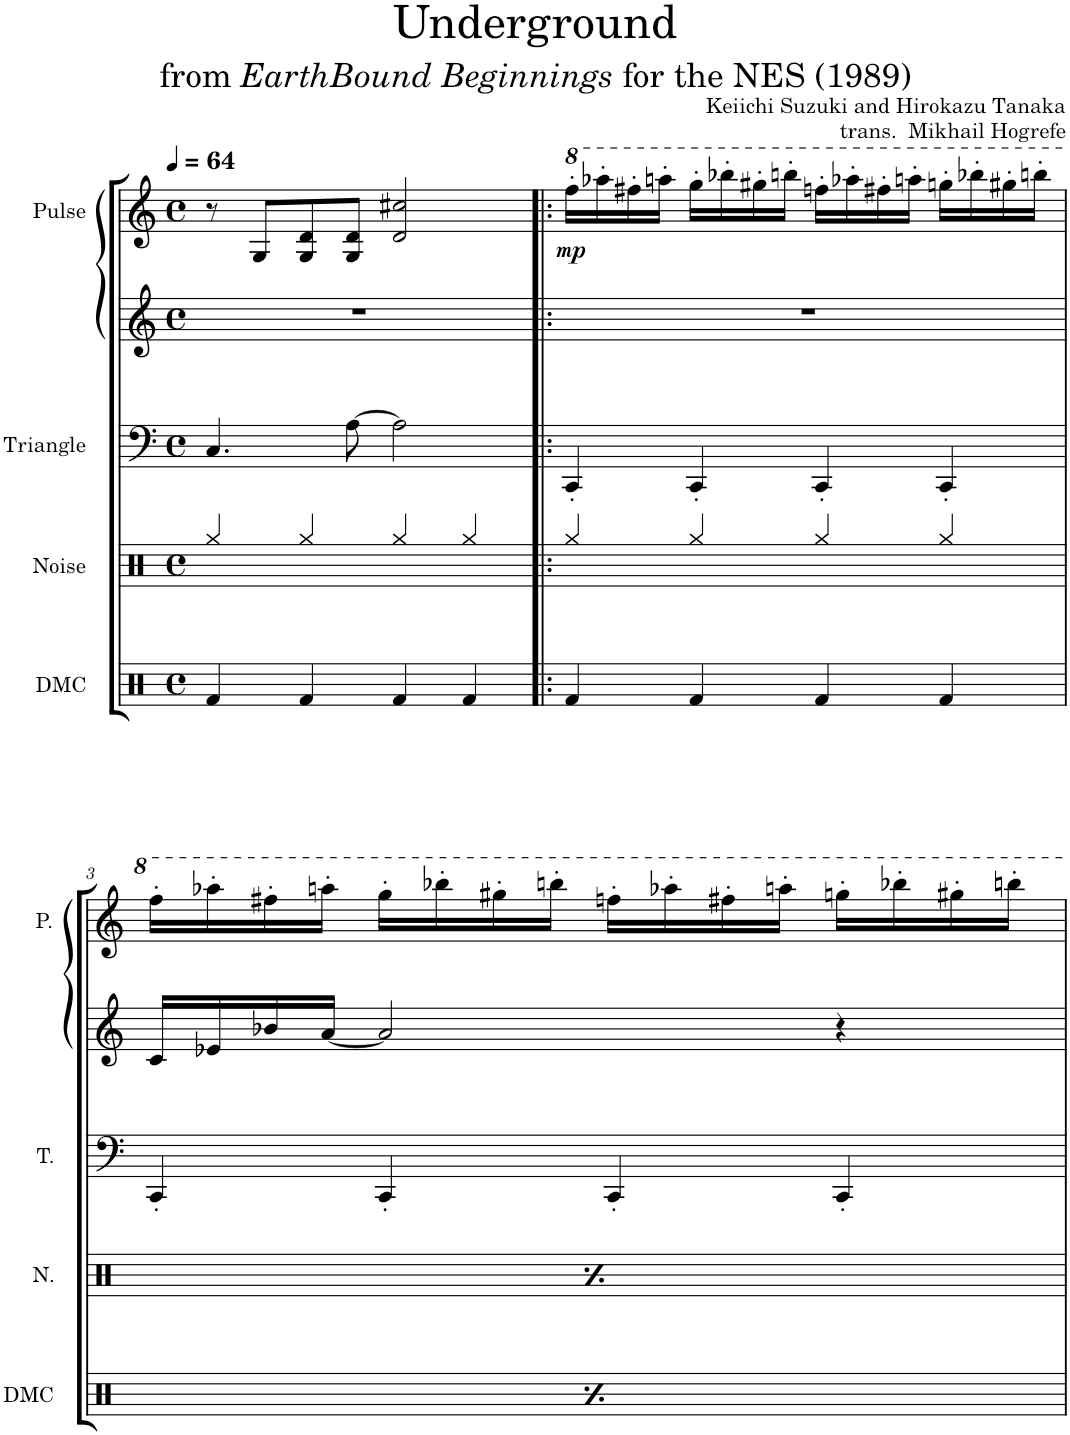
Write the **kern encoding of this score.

**kern	**kern	**kern	**kern	**kern	**dynam
*part5	*part4	*part3	*part2	*part1	*part1
*staff5	*staff4	*staff3	*staff2	*staff1	*staff1
*I"DMC	*I"Noise	*I"Triangle	*I"Square Synthesizer	*I"Pulse	*
*I'DMC	*I'N.	*I'T.	*	*I'P.	*
*clefX	*clefX	*clefF4	*clefG2	*clefG2	*
*k[]	*k[]	*k[]	*k[]	*k[]	*
*M4/4	*M4/4	*M4/4	*M4/4	*M4/4	*
*met(c)	*met(c)	*met(c)	*met(c)	*met(c)	*
*MM64	*MM64	*MM64	*MM64	*MM64	*
=1	=1	=1	=1	=1	=1
4Rf/	4Rgg/	4.C/	1r	8r	.
.	.	.	.	8G/L	.
4Rf/	4Rgg/	.	.	8G/ 8d/	.
.	.	[8A\	.	8G/ 8d/J	.
4Rf/	4Rgg/	2A\]	.	2d/ 2cc#X/	.
4Rf/	4Rgg/	.	.	.	.
=2!|:	=2!|:	=2!|:	=2!|:	=2!|:	=2!|:
!	!	!	!	!	!LO:DY:b
4Rf/	4Rgg/	4CC'/	1r	16fff'\LL	mp
.	.	.	.	16aaa-X'\	.
.	.	.	.	16fff#X'\	.
.	.	.	.	16aaan'\JJ	.
4Rf/	4Rgg/	4CC'/	.	16ggg'\LL	.
.	.	.	.	16bbb-X'\	.
.	.	.	.	16ggg#X'\	.
.	.	.	.	16bbbn'\JJ	.
4Rf/	4Rgg/	4CC'/	.	16fffn'\LL	.
.	.	.	.	16aaa-X'\	.
.	.	.	.	16fff#X'\	.
.	.	.	.	16aaan'\JJ	.
4Rf/	4Rgg/	4CC'/	.	16gggn'\LL	.
.	.	.	.	16bbb-X'\	.
.	.	.	.	16ggg#X'\	.
.	.	.	.	16bbbn'\JJ	.
!!LO:LB:g=z
=3	=3	=3	=3	=3	=3
4Rf/	4Rgg/	4CC'/	16c/LL	16fff'\LL	.
.	.	.	16e-X/	16aaa-X'\	.
.	.	.	16b-X/	16fff#X'\	.
.	.	.	[16a/JJ	16aaan'\JJ	.
4Rf/	4Rgg/	4CC'/	2a/]	16ggg'\LL	.
.	.	.	.	16bbb-X'\	.
.	.	.	.	16ggg#X'\	.
.	.	.	.	16bbbn'\JJ	.
4Rf/	4Rgg/	4CC'/	.	16fffn'\LL	.
.	.	.	.	16aaa-X'\	.
.	.	.	.	16fff#X'\	.
.	.	.	.	16aaan'\JJ	.
4Rf/	4Rgg/	4CC'/	4r	16gggn'\LL	.
.	.	.	.	16bbb-X'\	.
.	.	.	.	16ggg#X'\	.
.	.	.	.	16bbbn'\JJ	.
=	=	=	=	=	=
*-	*-	*-	*-	*-	*-
